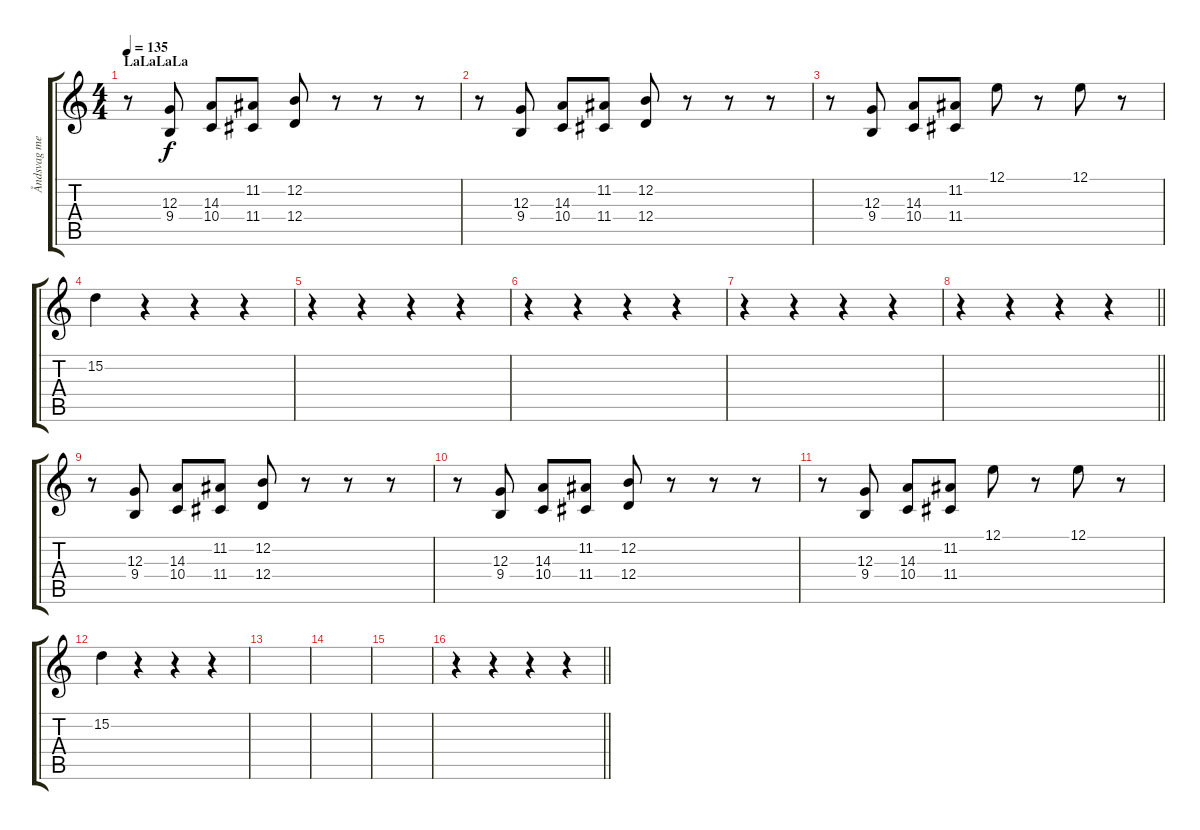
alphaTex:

\track ("Åndsvag melodi" "Åndsvag me") {instrument trumpet}
\staff {score tabs}
\tuning (E4 B3 G3 D3 A2 E2) {hide}
\ts (4 4)
\section ("" "LaLaLaLa")
\tempo 135
\clef g2
\ks c
r.8{dy f} (12.3 9.4).8 (14.3 10.4).8 (11.2 11.4).8 (12.2 12.4).8 r.8 r.8 r.8 |
r.8 (12.3 9.4).8 (14.3 10.4).8 (11.2 11.4).8 (12.2 12.4).8 r.8 r.8 r.8 |
r.8 (12.3 9.4).8 (14.3 10.4).8 (11.2 11.4).8 12.1.8 r.8 12.1.8 r.8 |
15.2.4 r.4 r.4 r.4 |
r.4 r.4 r.4 r.4 |
r.4 r.4 r.4 r.4 |
r.4 r.4 r.4 r.4 |
\barLineRight lightlight
r.4 r.4 r.4 r.4 |
r.8 (12.3 9.4).8 (14.3 10.4).8 (11.2 11.4).8 (12.2 12.4).8 r.8 r.8 r.8 |
r.8 (12.3 9.4).8 (14.3 10.4).8 (11.2 11.4).8 (12.2 12.4).8 r.8 r.8 r.8 |
r.8 (12.3 9.4).8 (14.3 10.4).8 (11.2 11.4).8 12.1.8 r.8 12.1.8 r.8 |
15.2.4 r.4 r.4 r.4 |
|
|
|
\barLineRight lightlight
r.4 r.4 r.4 r.4
